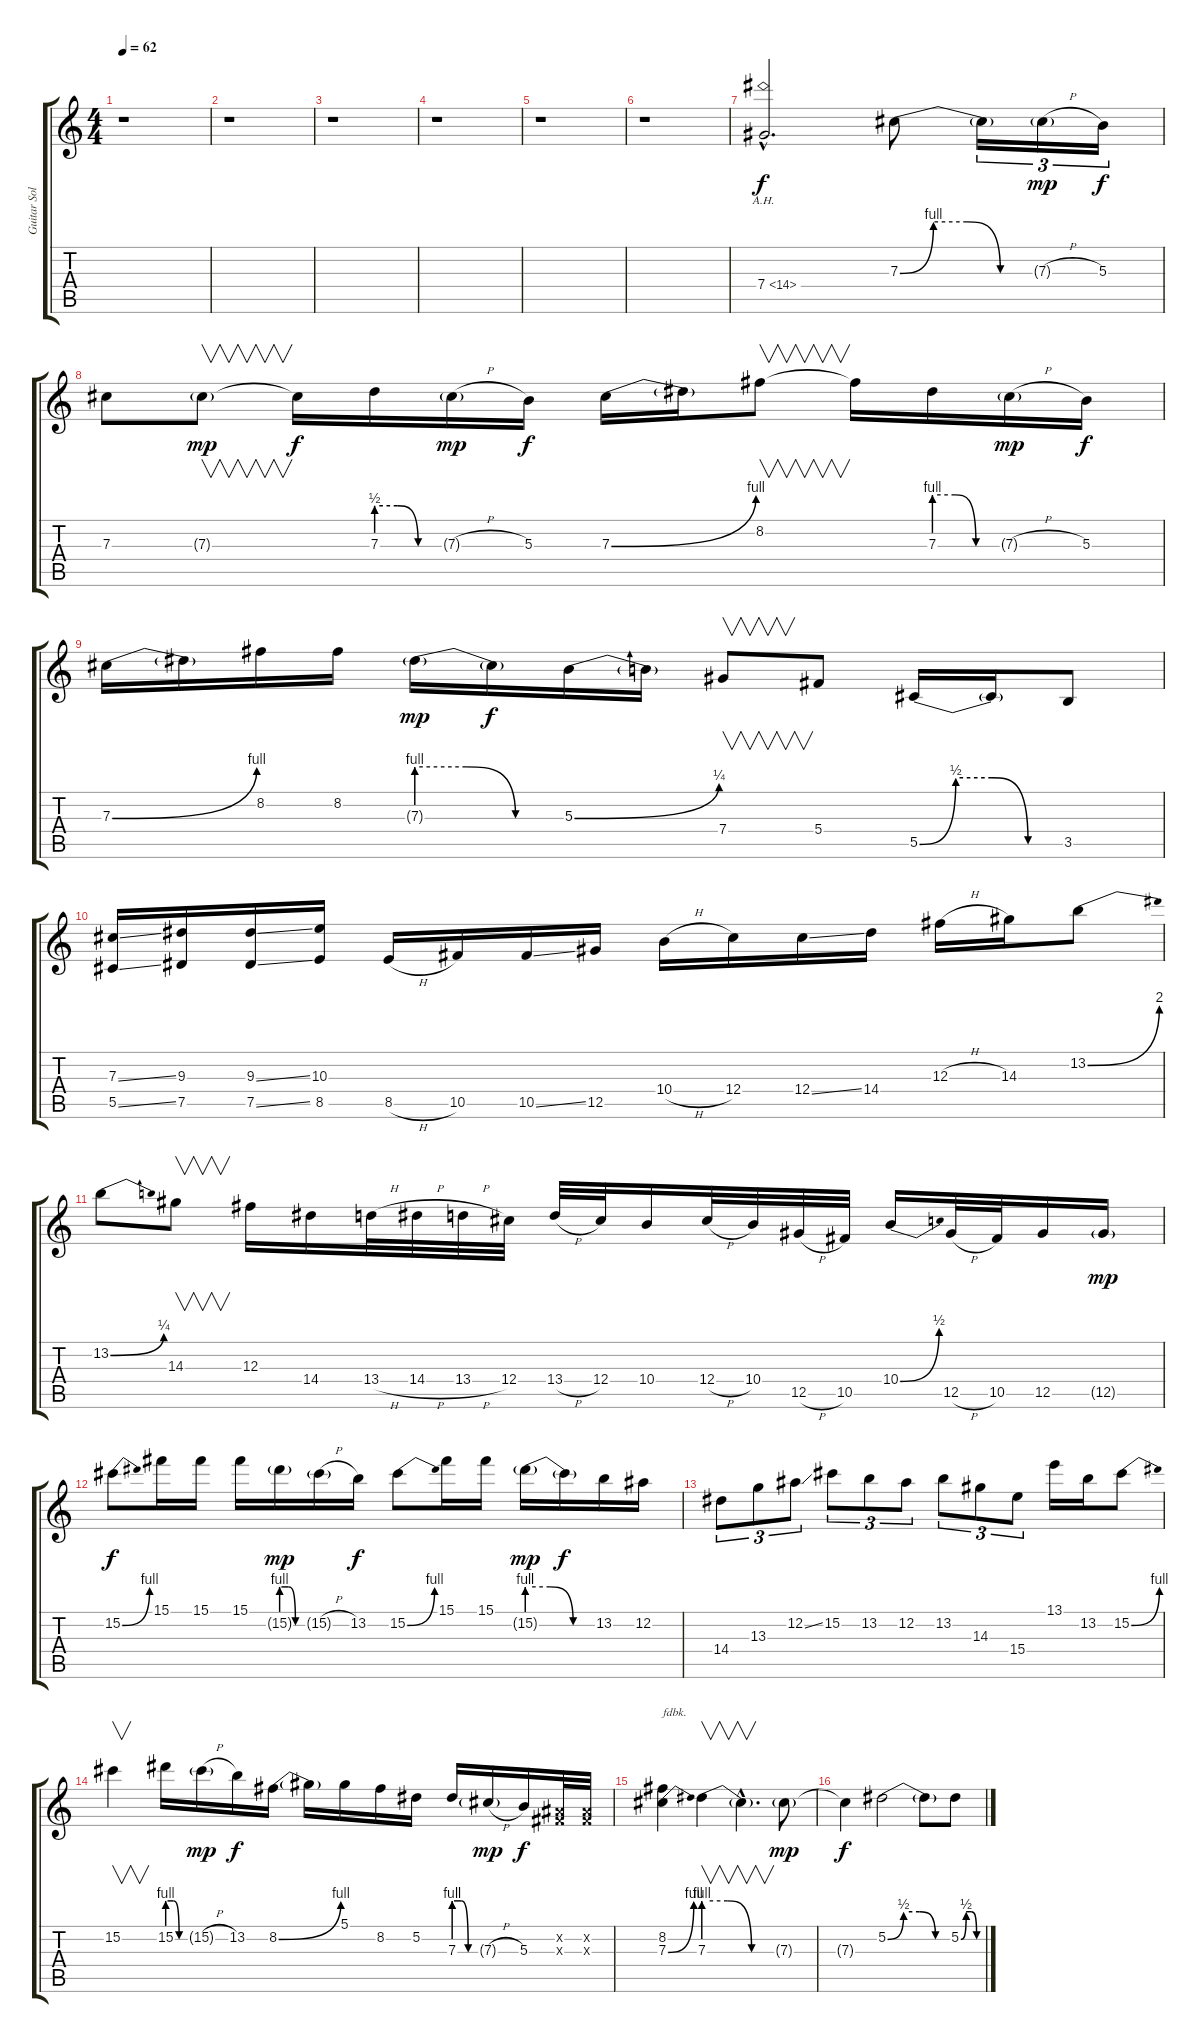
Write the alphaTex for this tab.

\track ("Guitar Solo + Fills" "Guitar Sol") {instrument distortionguitar}
\staff {score tabs}
\tuning (Eb4 Bb3 Gb3 Db3 Ab2 Eb2) {hide}
\ts (4 4)
\tempo 62
\clef g2
\ks c
r.1{dy f} |
r.1 |
r.1 |
r.1 |
r.1 |
r.1 |
7.4{ah 7 hac}.2{d} 7.3{be (custom 0 0 15 4 30 4 45 0 60 0)}.8 7.3{t}.16{tu (3 2)} 7.3{h g}.16{tu (3 2) dy mp} 5.3.16{tu (3 2) dy f} |
7.3.8 7.3{g}.8{v dy mp} 7.3{t}.16{dy f} 7.3{be (custom 0 2 20 2 40 0 60 0)}.16 7.3{h g}.16{dy mp} 5.3.16{dy f} 7.3{be (bend 0 0 60 4)}.16 7.3{t}.16 8.2.8{v} 8.2{t}.16 7.3{be (custom 0 4 20 4 40 0 60 0)}.16 7.3{h g}.16{dy mp} 5.3.16{dy f} |
7.3{be (bend 0 0 60 4)}.16 7.3{t}.16 8.2.16 8.2.16 7.3{be (custom 0 4 20 4 40 0 60 0) g}.16{dy mp} 7.3{t}.16{dy f} 5.3{be (bend 0 0 60 1)}.16 5.3{t}.16 7.4.8{v} 5.4.8 5.5{be (custom 0 0 15 2 30 2 45 0 60 0)}.16 5.5{t}.16 3.5.8 |
(7.3{ss} 5.5{ss}).16 (9.3 7.5).16 (9.3{ss} 7.5{ss}).16 (10.3 8.5).16 8.5{h}.16 10.5.16 10.5{ss}.16 12.5.16 10.4{h}.16 12.4.16 12.4{ss}.16 14.4.16 12.3{h}.16 14.3.16 13.2{be (bend 0 0 60 8)}.8 |
13.2{be (bend 0 0 60 1)}.8 14.3.8{v} 12.3.16 14.4.16 13.4{h}.32 14.4{h}.32 13.4{h}.32 12.4.32 13.4{h}.32 12.4.32 10.4.16 12.4{h}.32 10.4.32 12.5{h}.32 10.5.32 10.4{be (bend 0 0 60 2)}.16 12.5{h}.32 10.5.32 12.5.16 12.5{g}.16{dy mp} |
15.2{be (bend 0 0 60 4)}.8{dy f} 15.1.16 15.1.16 15.1.16 15.2{be (custom 0 4 20 4 40 0 60 0) g}.16{dy mp} 15.2{h g}.16 13.2.16{dy f} 15.2{be (bend 0 0 60 4)}.8 15.1.16 15.1.16 15.2{be (custom 0 4 20 4 40 0 60 0) g}.16{dy mp} 15.2{t}.16{dy f} 13.2.16 12.2.16 |
14.4.8{tu (3 2)} 13.3.8{tu (3 2)} 12.2{ss}.8{tu (3 2)} 15.2.8{tu (3 2)} 13.2.8{tu (3 2)} 12.2.8{tu (3 2)} 13.2.8{tu (3 2)} 14.3.8{tu (3 2)} 15.4.8{tu (3 2)} 13.1.16 13.2.16 15.2{be (bend 0 0 60 4)}.8 |
15.2.4{v} 15.2{be (custom 0 4 20 4 40 0 60 0)}.16 15.2{h g}.16{dy mp} 13.2.16{dy f} 8.2{be (bend 0 0 60 4)}.16 8.2{t}.16 5.1.16 8.2.16 5.2.16 7.3{be (custom 0 4 20 4 40 0 60 0)}.16 7.3{h g}.16{dy mp} 5.3.16{dy f} (0.2{x} 0.3{x}).32 (0.2{x} 0.3{x}).32 |
(8.2 7.3{be (bend 0 0 60 4)}).4{txt "fdbk."} 7.3{be (custom 0 4 20 4 40 0 60 0)}.4{v} 7.3{hac t}.4{v d} 7.3{g}.8{dy mp} |
7.3{t}.4{dy f} 5.2{be (custom 0 0 15 2 30 2 45 0 60 0)}.2 5.2{t}.8 5.2{be (custom 0 0 15 2 30 2 45 0 60 0)}.8
